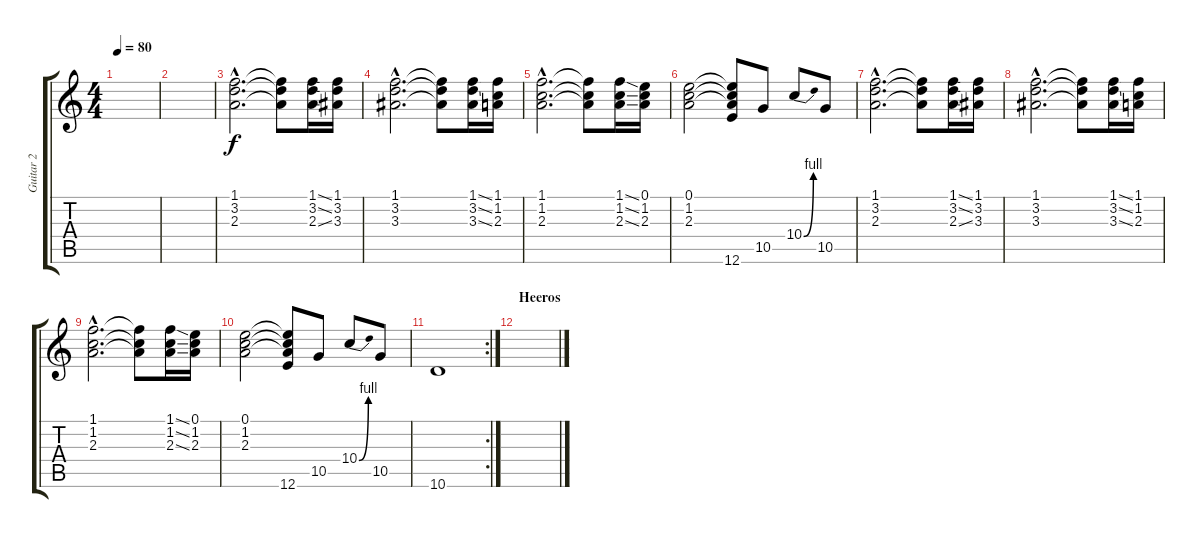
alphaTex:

\track ("Guitar 2" "Guitar 2") {instrument distortionguitar}
\staff {score tabs}
\tuning (E4 B3 G3 D3 A2 E2) {hide}
\ts (4 4)
\tempo 80
\clef g2
\ks c
|
|
(1.1{hac} 3.2{hac} 2.3{hac}).2{d} (1.1{t} 3.2{t} 2.3{t}).8 (1.1{ss} 3.2{ss} 2.3{ss}).16 (1.1 3.2 3.3).16 |
(1.1{hac} 3.2{hac} 3.3{hac}).2{d} (1.1{t} 3.2{t} 3.3{t}).8 (1.1{ss} 3.2{ss} 3.3{ss}).16 (1.1 1.2 2.3).16 |
(1.1{hac} 1.2{hac} 2.3{hac}).2{d} (1.1{t} 1.2{t} 2.3{t}).8 (1.1{ss} 1.2{ss} 2.3{ss}).16 (0.1 1.2 2.3).16 |
(0.1 1.2 2.3).2 (0.1{t} 1.2{t} 2.3{t} 12.6).8 10.5.8 10.4{be (bend 0 0 60 4)}.8 10.5.8 |
(1.1{hac} 3.2{hac} 2.3{hac}).2{d} (1.1{t} 3.2{t} 2.3{t}).8 (1.1{ss} 3.2{ss} 2.3{ss}).16 (1.1 3.2 3.3).16 |
(1.1{hac} 3.2{hac} 3.3{hac}).2{d} (1.1{t} 3.2{t} 3.3{t}).8 (1.1{ss} 3.2{ss} 3.3{ss}).16 (1.1 1.2 2.3).16 |
(1.1{hac} 1.2{hac} 2.3{hac}).2{d} (1.1{t} 1.2{t} 2.3{t}).8 (1.1{ss} 1.2{ss} 2.3{ss}).16 (0.1 1.2 2.3).16 |
(0.1 1.2 2.3).2 (0.1{t} 1.2{t} 2.3{t} 12.6).8 10.5.8 10.4{be (bend 0 0 60 4)}.8 10.5.8 |
\rc 2
10.6.1 |
\section ("" "Heeros")
